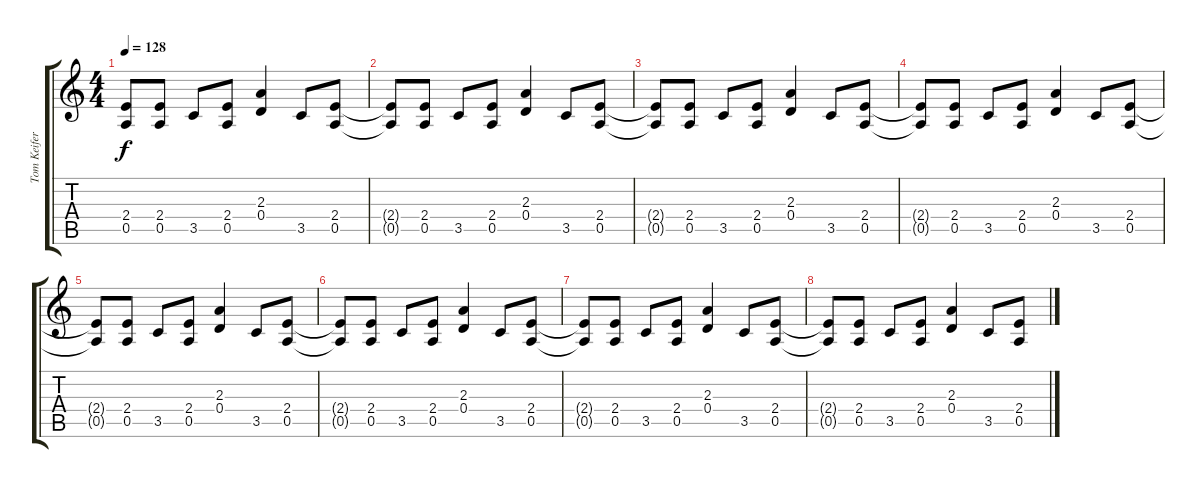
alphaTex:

\track ("Tom Keifer" "Tom Keifer") {instrument overdrivenguitar}
\staff {score tabs}
\tuning (E4 B3 G3 D3 A2 E2) {hide}
\ts (4 4)
\tempo 128
\clef g2
\ks c
(2.4{t} 0.5{t}).8{dy f} (2.4 0.5).8 3.5.8 (2.4 0.5).8 (2.3 0.4).4 3.5.8 (2.4 0.5).8 |
(2.4{t} 0.5{t}).8 (2.4 0.5).8 3.5.8 (2.4 0.5).8 (2.3 0.4).4 3.5.8 (2.4 0.5).8 |
(2.4{t} 0.5{t}).8 (2.4 0.5).8 3.5.8 (2.4 0.5).8 (2.3 0.4).4 3.5.8 (2.4 0.5).8 |
(2.4{t} 0.5{t}).8 (2.4 0.5).8 3.5.8 (2.4 0.5).8 (2.3 0.4).4 3.5.8 (2.4 0.5).8 |
(2.4{t} 0.5{t}).8{volume 0 instrument overdrivenguitar} (2.4 0.5).8 3.5.8 (2.4 0.5).8 (2.3 0.4).4 3.5.8 (2.4 0.5).8 |
(2.4{t} 0.5{t}).8 (2.4 0.5).8 3.5.8 (2.4 0.5).8 (2.3 0.4).4 3.5.8 (2.4 0.5).8 |
(2.4{t} 0.5{t}).8 (2.4 0.5).8 3.5.8 (2.4 0.5).8 (2.3 0.4).4 3.5.8 (2.4 0.5).8 |
(2.4{t} 0.5{t}).8 (2.4 0.5).8 3.5.8 (2.4 0.5).8 (2.3 0.4).4 3.5.8 (2.4 0.5).8
